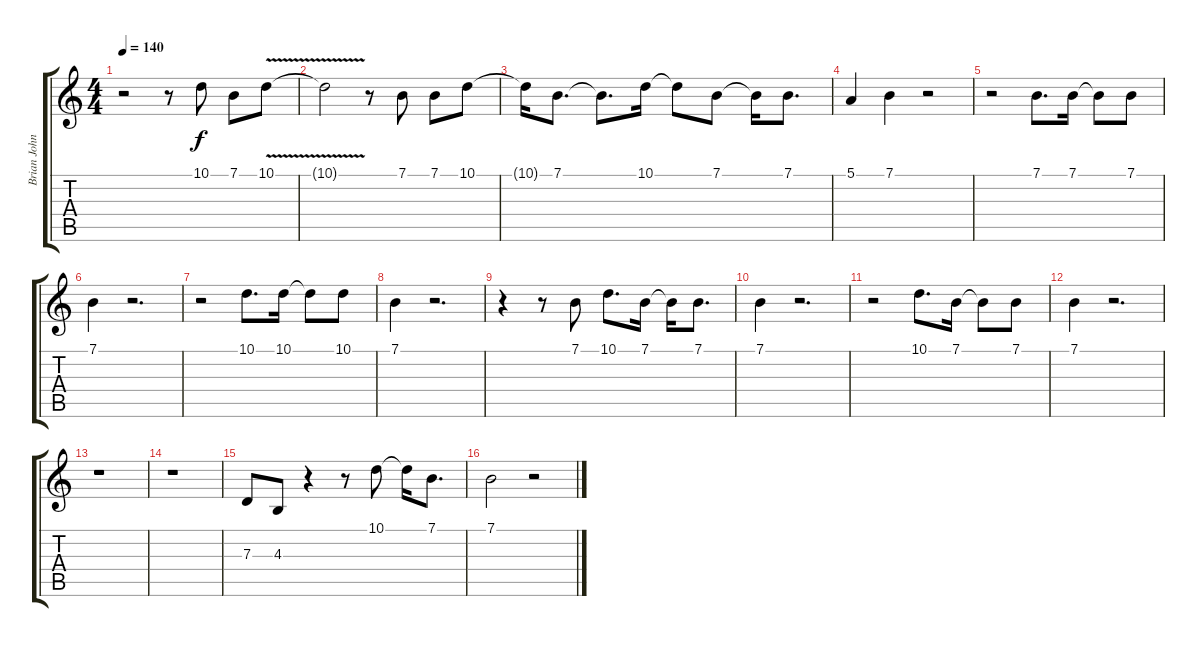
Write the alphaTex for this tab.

\track ("Brian Johnson / Band - Vocals" "Brian John") {instrument tenorsax}
\staff {score tabs}
\tuning (E4 B3 G3 D3 A2 E2) {hide}
\ts (4 4)
\tempo 140
\clef g2
\ks c
r.2{dy f} r.8 10.1.8 7.1.8 10.1{v}.8 |
10.1{t}.2 r.8 7.1.8 7.1.8 10.1.8 |
10.1{t}.16 7.1.8{d} 7.1{t}.8{d} 10.1.16 10.1{t}.8 7.1.8 7.1{t}.16 7.1.8{d} |
5.1.4 7.1.4 r.2 |
r.2 7.1.8{d} 7.1.16 7.1{t}.8 7.1.8 |
7.1.4 r.2{d} |
r.2 10.1.8{d} 10.1.16 10.1{t}.8 10.1.8 |
7.1.4 r.2{d} |
r.4 r.8 7.1.8 10.1.8{d} 7.1.16 7.1{t}.16 7.1.8{d} |
7.1.4 r.2{d} |
r.2 10.1.8{d} 7.1.16 7.1{t}.8 7.1.8 |
7.1.4 r.2{d} |
r.1 |
r.1 |
7.3.8 4.3.8 r.4 r.8 10.1.8 10.1{t}.16 7.1.8{d} |
7.1.2 r.2
